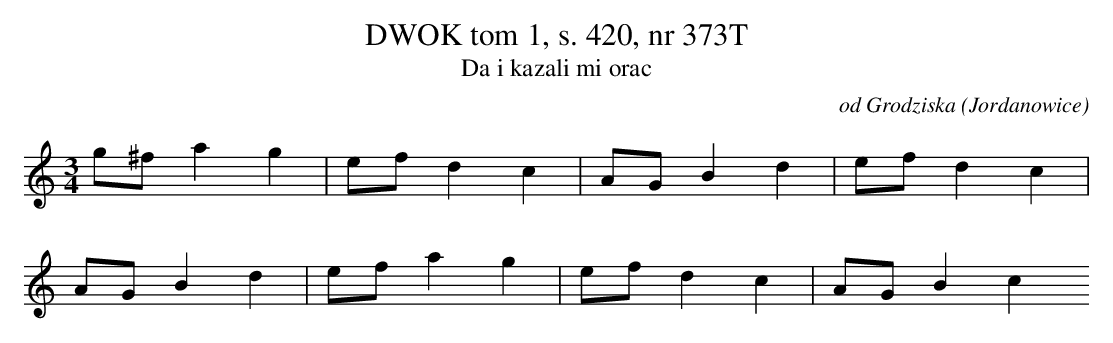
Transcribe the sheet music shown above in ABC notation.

X:1
T: DWOK tom 1, s. 420, nr 373T
T: Da i kazali mi orac
O: od Grodziska (Jordanowice)
M: 3/4
L: 1/8
K: C
g^fa2g2 | efd2c2 | AGB2d2 | efd2c2 |
AGB2d2 | efa2g2 | efd2c2 | AGB2c2
